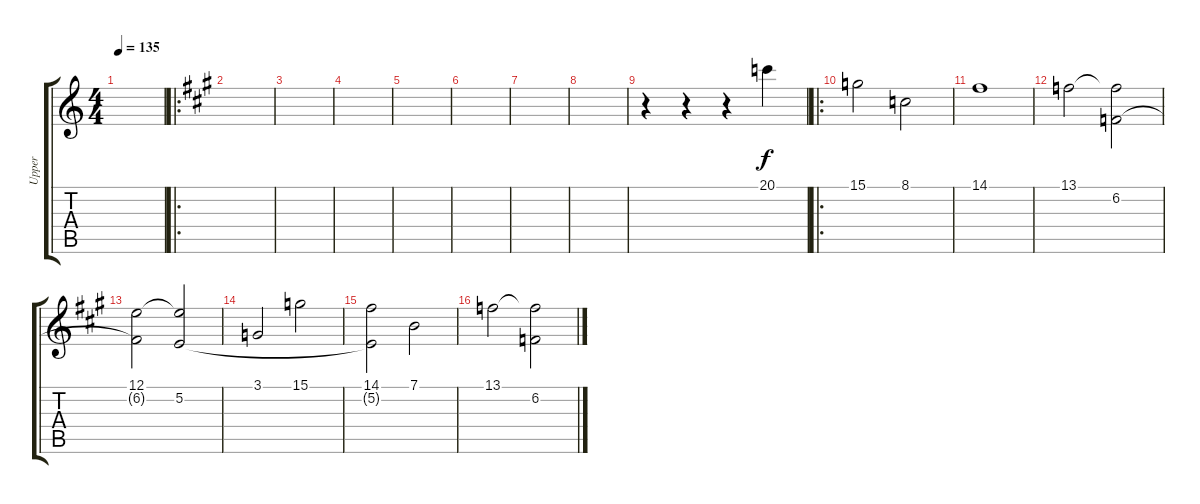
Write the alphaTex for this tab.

\track ("Upper" "Upper") {instrument acousticgrandpiano}
\staff {score tabs}
\tuning (E4 B3 G3 D3 A2 E2) {hide}
\ts (4 4)
\tempo 135
\clef g2
\ks c
|
\ro
\ks a
|
|
|
|
|
|
|
r.4 r.4 r.4 20.1.4 |
\ro
15.1.2 8.1.2 |
14.1.1 |
13.1.2 (13.1{t} 6.2).2 |
(12.1 6.2{t}).2 (12.1{t} 5.2).2 |
3.1.2 15.1.2 |
(14.1 5.2{t}).2 7.1.2 |
13.1.2 (13.1{t} 6.2).2
